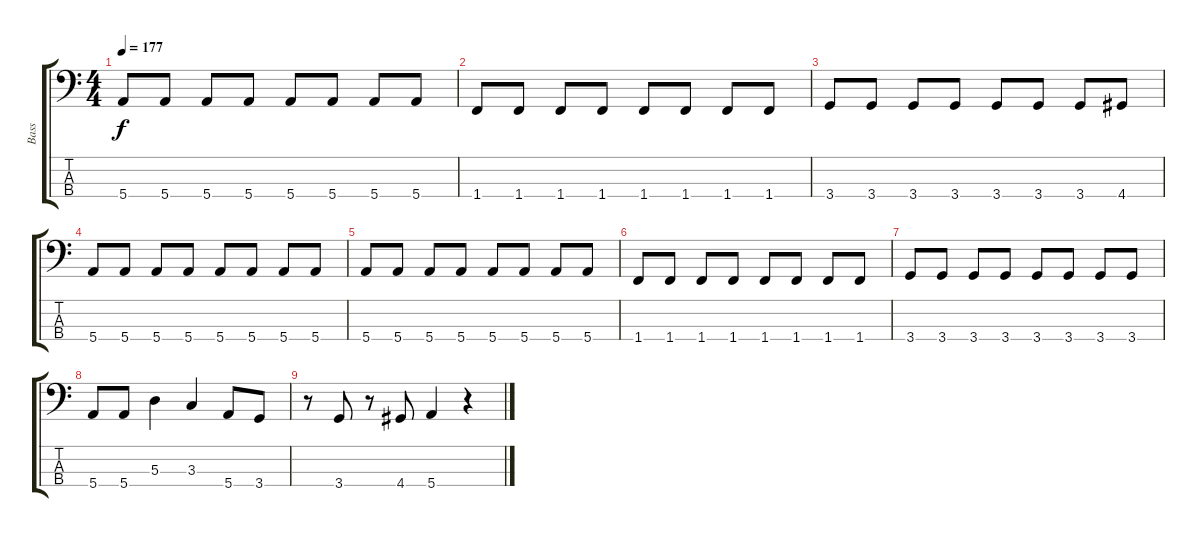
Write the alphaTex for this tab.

\track ("Bass" "Bass") {instrument electricbasspick}
\staff {score tabs}
\tuning (G2 D2 A1 E1) {hide}
\ts (4 4)
\tempo 177
\clef f4
\ks c
5.4.8{dy f} 5.4.8 5.4.8 5.4.8 5.4.8 5.4.8 5.4.8 5.4.8 |
1.4.8 1.4.8 1.4.8 1.4.8 1.4.8 1.4.8 1.4.8 1.4.8 |
3.4.8 3.4.8 3.4.8 3.4.8 3.4.8 3.4.8 3.4.8 4.4.8 |
5.4.8 5.4.8 5.4.8 5.4.8 5.4.8 5.4.8 5.4.8 5.4.8 |
5.4.8 5.4.8 5.4.8 5.4.8 5.4.8 5.4.8 5.4.8 5.4.8 |
1.4.8 1.4.8 1.4.8 1.4.8 1.4.8 1.4.8 1.4.8 1.4.8 |
3.4.8 3.4.8 3.4.8 3.4.8 3.4.8 3.4.8 3.4.8 3.4.8 |
5.4.8 5.4.8 5.3.4 3.3.4 5.4.8 3.4.8 |
r.8 3.4.8 r.8 4.4.8 5.4.4 r.4
